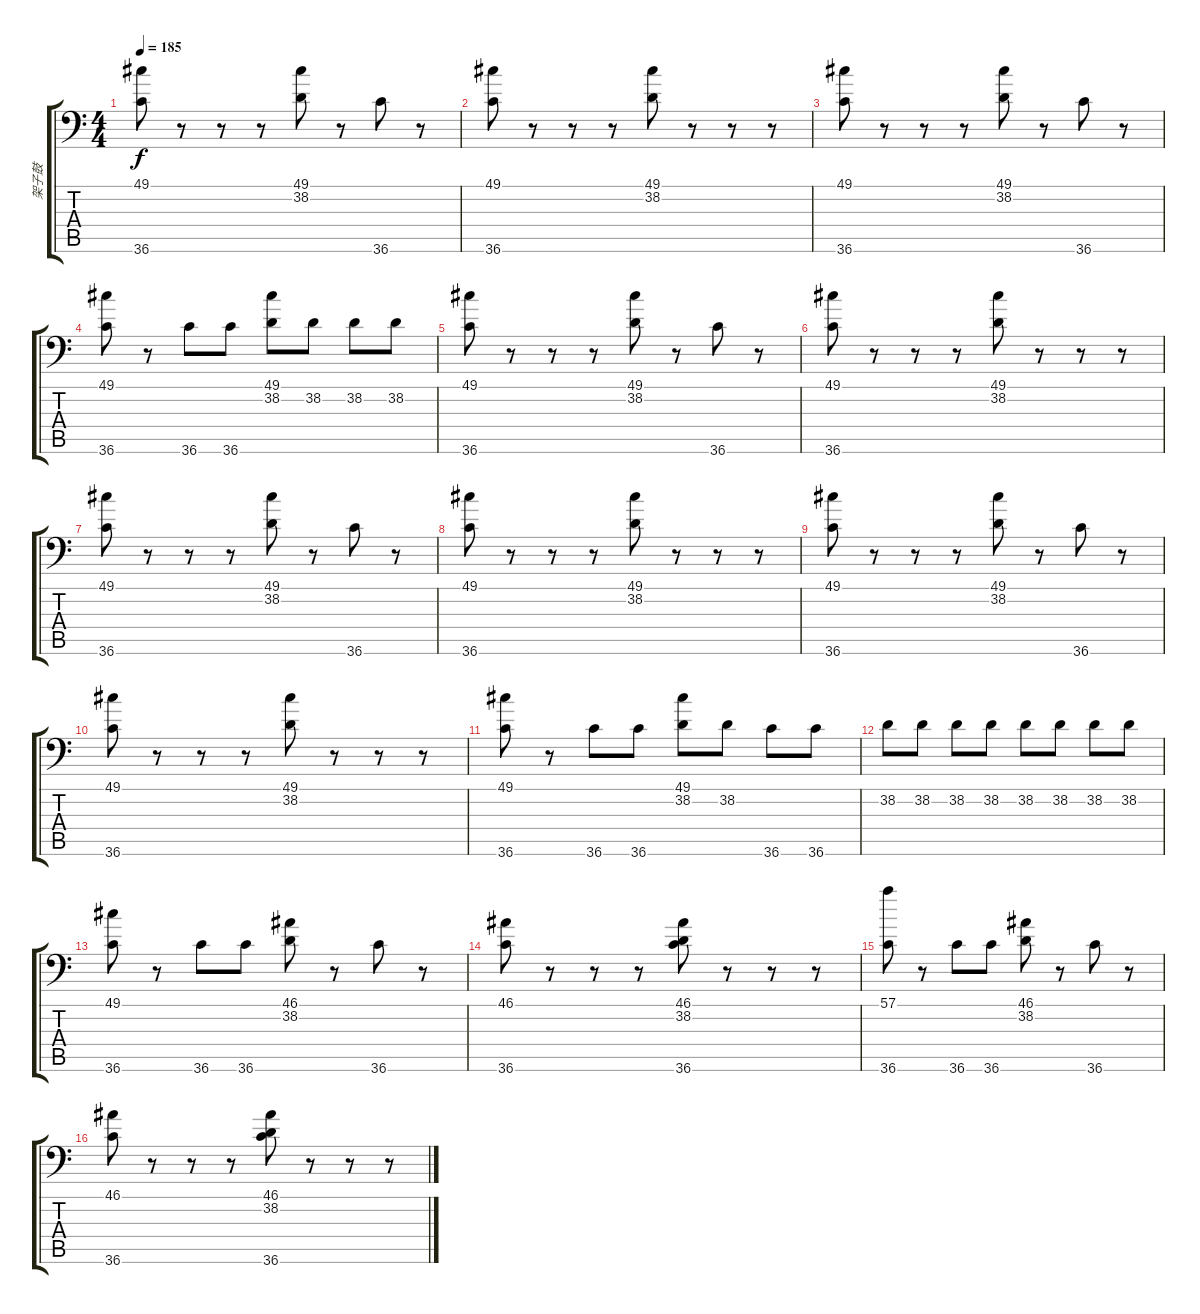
\track ("架子鼓" "架子鼓") {instrument acousticgrandpiano}
\staff {score tabs}
\tuning (C-1 C-1 C-1 C-1 C-1 C-1) {hide}
\ts (4 4)
\tempo 185
\clef f4
\ks c
(49.1 36.6).8{dy f} r.8 r.8 r.8 (49.1 38.2).8 r.8 36.6.8 r.8 |
(49.1 36.6).8 r.8 r.8 r.8 (49.1 38.2).8 r.8 r.8 r.8 |
(49.1 36.6).8 r.8 r.8 r.8 (49.1 38.2).8 r.8 36.6.8 r.8 |
(49.1 36.6).8 r.8 36.6.8 36.6.8 (49.1 38.2).8 38.2.8 38.2.8 38.2.8 |
(49.1 36.6).8 r.8 r.8 r.8 (49.1 38.2).8 r.8 36.6.8 r.8 |
(49.1 36.6).8 r.8 r.8 r.8 (49.1 38.2).8 r.8 r.8 r.8 |
(49.1 36.6).8 r.8 r.8 r.8 (49.1 38.2).8 r.8 36.6.8 r.8 |
(49.1 36.6).8 r.8 r.8 r.8 (49.1 38.2).8 r.8 r.8 r.8 |
(49.1 36.6).8 r.8 r.8 r.8 (49.1 38.2).8 r.8 36.6.8 r.8 |
(49.1 36.6).8 r.8 r.8 r.8 (49.1 38.2).8 r.8 r.8 r.8 |
(49.1 36.6).8 r.8 36.6.8 36.6.8 (49.1 38.2).8 38.2.8 36.6.8 36.6.8 |
38.2.8 38.2.8 38.2.8 38.2.8 38.2.8 38.2.8 38.2.8 38.2.8 |
(49.1 36.6).8 r.8 36.6.8 36.6.8 (46.1 38.2).8 r.8 36.6.8 r.8 |
(46.1 36.6).8 r.8 r.8 r.8 (46.1 38.2 36.6).8 r.8 r.8 r.8 |
(57.1 36.6).8 r.8 36.6.8 36.6.8 (46.1 38.2).8 r.8 36.6.8 r.8 |
(46.1 36.6).8 r.8 r.8 r.8 (46.1 38.2 36.6).8 r.8 r.8 r.8
